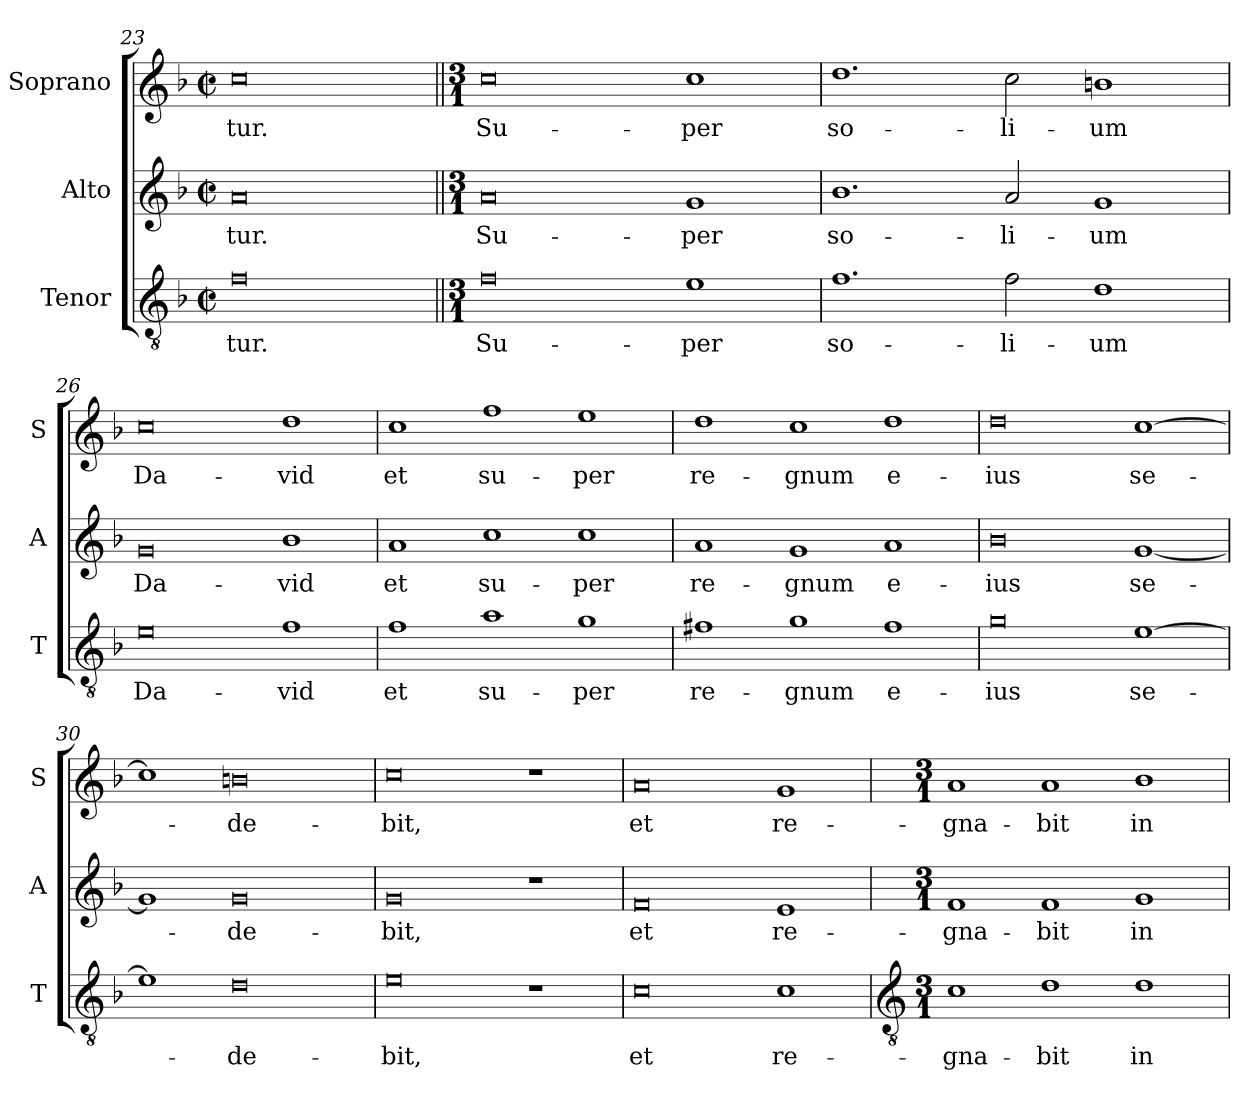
**kern	**text	**kern	**text	**kern	**text
*part3	*part3	*part2	*part2	*part1	*part1
*staff3	*staff3	*staff2	*staff2	*staff1	*staff1
*I"Tenor	*	*I"Alto	*	*I"Soprano	*
*I'T	*	*I'A	*	*I'S	*
!!LO:LB:g=z
*clefGv2	*	*clefG2	*	*clefG2	*
*k[b-]	*	*k[b-]	*	*k[b-]	*
*F:	*	*F:	*	*F:	*
*M4/2	*	*M4/2	*	*M4/2	*
*met(c|)	*	*met(c|)	*	*met(c|)	*
=23	=23	=23	=23	=23	=23
!	!LO:LY:b	!	!LO:LY:b	!	!LO:LY:b
0f	-tur.	0a	-tur.	0cc	-tur.
=24||	=24||	=24||	=24||	=24||	=24||
*M3/1	*	*M3/1	*	*M3/1	*
!	!LO:LY:b	!	!LO:LY:b	!	!LO:LY:b
0f	Su-	0a	Su-	0cc	Su-
!	!LO:LY:b	!	!LO:LY:b	!	!LO:LY:b
1e	-per	1g	-per	1cc	-per
=25	=25	=25	=25	=25	=25
!	!LO:LY:b	!	!LO:LY:b	!	!LO:LY:b
1.f	so-	1.b-	so-	1.dd	so-
!	!LO:LY:b	!	!LO:LY:b	!	!LO:LY:b
2f	-li-	2a	-li-	2cc	-li-
!	!LO:LY:b	!	!LO:LY:b	!	!LO:LY:b
1d	-um	1g	-um	1bn	-um
=26	=26	=26	=26	=26	=26
!	!LO:LY:b	!	!LO:LY:b	!	!LO:LY:b
0e	Da-	0g	Da-	0cc	Da-
!	!LO:LY:b	!	!LO:LY:b	!	!LO:LY:b
1f	-vid	1b-	-vid	1dd	-vid
=27	=27	=27	=27	=27	=27
!	!LO:LY:b	!	!LO:LY:b	!	!LO:LY:b
1f	et	1a	et	1cc	et
!	!LO:LY:b	!	!LO:LY:b	!	!LO:LY:b
1a	su-	1cc	su-	1ff	su-
!	!LO:LY:b	!	!LO:LY:b	!	!LO:LY:b
1g	-per	1cc	-per	1ee	-per
=28	=28	=28	=28	=28	=28
!	!LO:LY:b	!	!LO:LY:b	!	!LO:LY:b
1f#X	re-	1a	re-	1dd	re-
!	!LO:LY:b	!	!LO:LY:b	!	!LO:LY:b
1g	-gnum	1g	-gnum	1cc	-gnum
!	!LO:LY:b	!	!LO:LY:b	!	!LO:LY:b
1f#	e-	1a	e-	1dd	e-
=29	=29	=29	=29	=29	=29
!	!LO:LY:b	!	!LO:LY:b	!	!LO:LY:b
0g	-ius	0b-	-ius	0dd	-ius
!	!LO:LY:b	!	!LO:LY:b	!	!LO:LY:b
[1e	se-	[1g	se-	[1cc	se-
=30	=30	=30	=30	=30	=30
1e]	.	1g]	.	1cc]	.
!	!LO:LY:b	!	!LO:LY:b	!	!LO:LY:b
0d	de-	0g	de-	0bn	de-
=31	=31	=31	=31	=31	=31
!	!LO:LY:b	!	!LO:LY:b	!	!LO:LY:b
0e	-bit,	0g	-bit,	0cc	-bit,
1r	.	1r	.	1r	.
=32	=32	=32	=32	=32	=32
!	!LO:LY:b	!	!LO:LY:b	!	!LO:LY:b
0c	et	0f	et	0a	et
!	!LO:LY:b	!	!LO:LY:b	!	!LO:LY:b
1c	re-	1e	re-	1g	re-
!!LO:LB:g=z
=33	=33	=33	=33	=33	=33
*clefGv2	*	*	*	*	*
*M3/1	*	*M3/1	*	*M3/1	*
!	!LO:LY:b	!	!LO:LY:b	!	!LO:LY:b
1c	-gna-	1f	-gna-	1a	-gna-
!	!LO:LY:b	!	!LO:LY:b	!	!LO:LY:b
1d	-bit	1f	-bit	1a	-bit
!	!LO:LY:b	!	!LO:LY:b	!	!LO:LY:b
1d	in	1g	in	1b-	in
=	=	=	=	=	=
*-	*-	*-	*-	*-	*-
